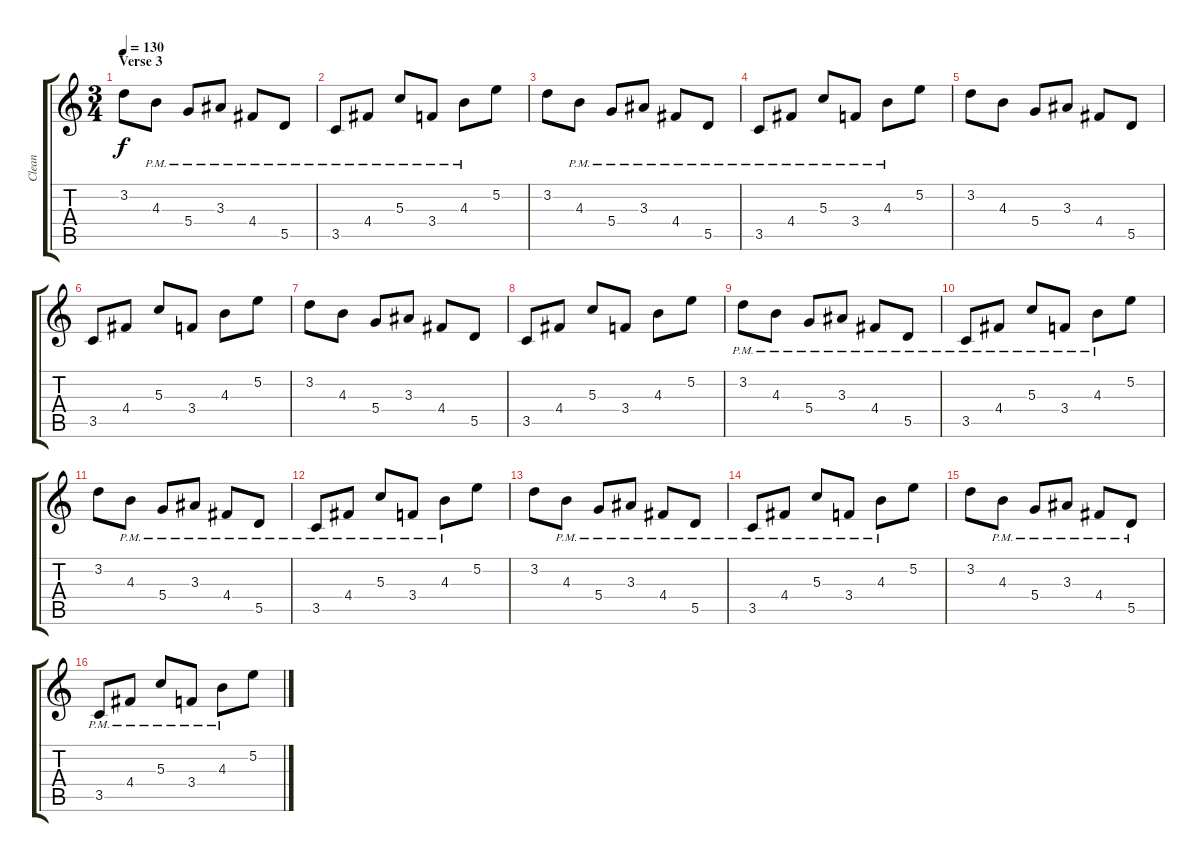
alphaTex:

\track ("Clean" "Clean") {instrument electricguitarmuted}
\staff {score tabs}
\tuning (E4 B3 G3 D3 A2 E2) {hide}
\ts (3 4)
\section ("" "Verse 3")
\tempo 130
\clef g2
\ks c
3.2.8{dy f} 4.3{pm}.8 5.4{pm}.8 3.3{pm}.8 4.4{pm}.8 5.5{pm}.8 |
3.5{pm}.8 4.4{pm}.8 5.3{pm}.8 3.4{pm}.8 4.3{pm}.8 5.2.8 |
3.2.8 4.3{pm}.8 5.4{pm}.8 3.3{pm}.8 4.4{pm}.8 5.5{pm}.8 |
3.5{pm}.8 4.4{pm}.8 5.3{pm}.8 3.4{pm}.8 4.3{pm}.8 5.2.8 |
3.2.8 4.3.8 5.4.8 3.3.8 4.4.8 5.5.8 |
3.5.8 4.4.8 5.3.8 3.4.8 4.3.8 5.2.8 |
3.2.8 4.3.8 5.4.8 3.3.8 4.4.8 5.5.8 |
3.5.8 4.4.8 5.3.8 3.4.8 4.3.8 5.2.8 |
3.2{pm}.8 4.3{pm}.8 5.4{pm}.8 3.3{pm}.8 4.4{pm}.8 5.5{pm}.8 |
3.5{pm}.8 4.4{pm}.8 5.3{pm}.8 3.4{pm}.8 4.3{pm}.8 5.2.8 |
3.2.8 4.3{pm}.8 5.4{pm}.8 3.3{pm}.8 4.4{pm}.8 5.5{pm}.8 |
3.5{pm}.8 4.4{pm}.8 5.3{pm}.8 3.4{pm}.8 4.3{pm}.8 5.2.8 |
3.2.8 4.3{pm}.8 5.4{pm}.8 3.3{pm}.8 4.4{pm}.8 5.5{pm}.8 |
3.5{pm}.8 4.4{pm}.8 5.3{pm}.8 3.4{pm}.8 4.3{pm}.8 5.2.8 |
3.2.8 4.3{pm}.8 5.4{pm}.8 3.3{pm}.8 4.4{pm}.8 5.5{pm}.8 |
3.5{pm}.8 4.4{pm}.8 5.3{pm}.8 3.4{pm}.8 4.3{pm}.8 5.2.8
